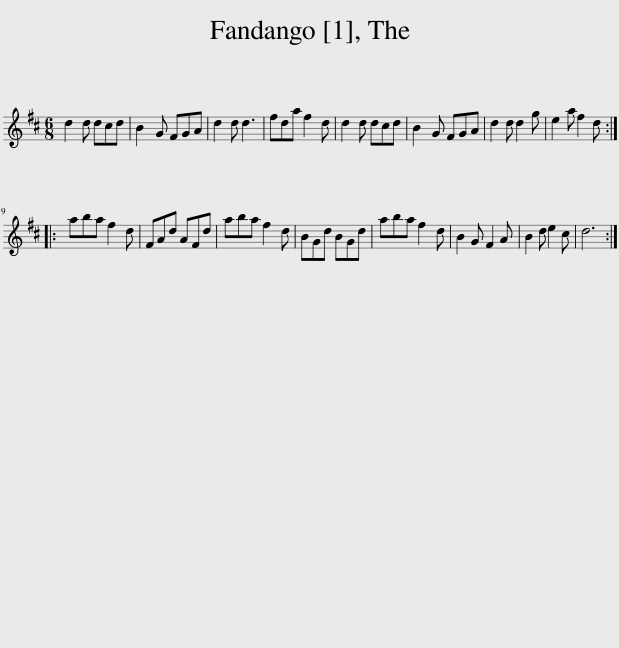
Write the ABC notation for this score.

X:1
L:1/8
M:6/8
I:linebreak $
K:D
V:1 treble
V:1
 d2 d dcd | B2 G FGA | d2 d d3 | fda f2 d | d2 d dcd | %5
 B2 G FGA | d2 d d2 g | e2 a f2 d ::$ aba f2 d | FAd AFd | %10
 aba f2 d | BGd BGd | aba f2 d | B2 G F2 A | B2 d e2 c | %15
 d6 :| %16
